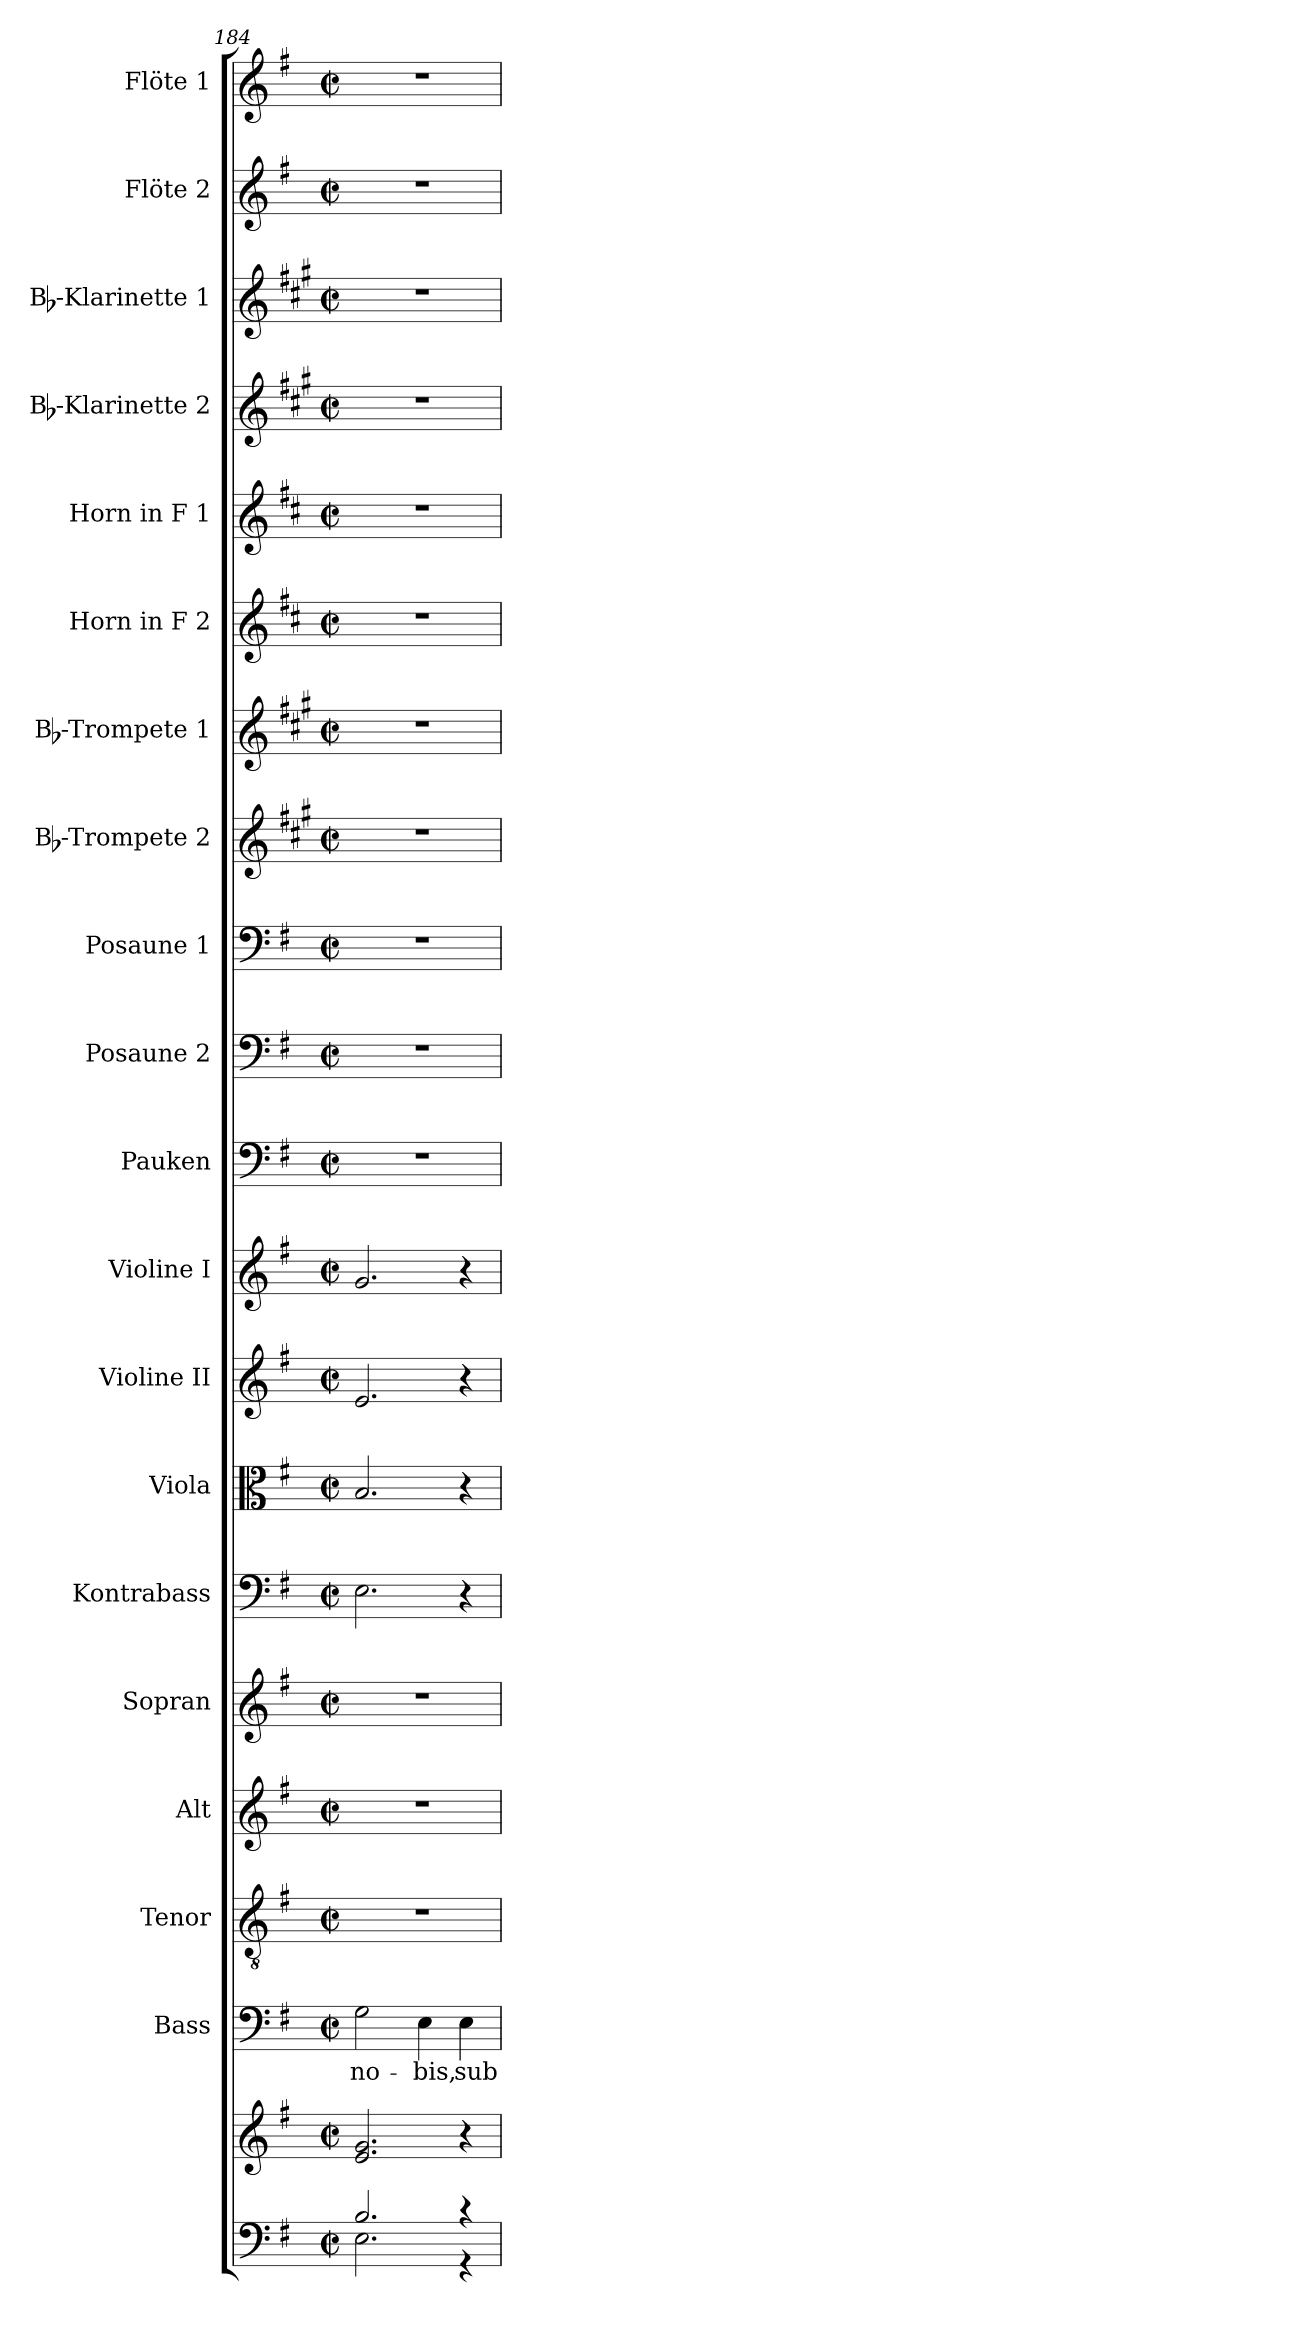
**kern	**kern	**kern	**text	**kern	**kern	**kern	**kern	**kern	**kern	**kern	**kern	**kern	**kern	**kern	**kern	**kern	**kern	**kern	**kern	**kern	**kern
*part20	*part20	*part19	*part19	*part18	*part17	*part16	*part15	*part14	*part13	*part12	*part11	*part10	*part9	*part8	*part7	*part6	*part5	*part4	*part3	*part2	*part1
*staff21	*staff20	*staff19	*staff19	*staff18	*staff17	*staff16	*staff15	*staff14	*staff13	*staff12	*staff11	*staff10	*staff9	*staff8	*staff7	*staff6	*staff5	*staff4	*staff3	*staff2	*staff1
*	*	*I"Bass	*	*I"Tenor	*I"Alt	*I"Sopran	*I"Kontrabass	*I"Viola	*I"Violine II	*I"Violine I	*I"Pauken	*I"Posaune 2	*I"Posaune 1	*I"Bb-Trompete 2	*I"Bb-Trompete 1	*I"Horn in F 2	*I"Horn in F 1	*I"Bb-Klarinette 2	*I"Bb-Klarinette 1	*I"Flöte 2	*I"Flöte 1
*	*	*I'B.	*	*I'T.	*I'A.	*I'S.	*I'Kb.	*I'Vla.	*I'Vl. II	*I'Vl. I	*I'Pk.	*I'Pos. 2	*I'Pos. 1	*I'Bb Trp. 2	*I'Bb Trp. 1	*	*	*I'Bb Kl. 2	*I'Bb Kl. 1	*I'Fl. 2	*I'Fl. 1
*clefF4	*clefG2	*clefF4	*	*clefGv2	*clefG2	*clefG2	*clefF4	*clefC3	*clefG2	*clefG2	*clefF4	*clefF4	*clefF4	*clefG2	*clefG2	*clefG2	*clefG2	*clefG2	*clefG2	*clefG2	*clefG2
*	*	*	*	*	*	*	*ITrd7c12	*	*	*	*	*	*	*ITrd1c2	*ITrd1c2	*ITrd4c7	*ITrd4c7	*ITrd1c2	*ITrd1c2	*	*
*k[f#]	*k[f#]	*k[f#]	*	*k[f#]	*k[f#]	*k[f#]	*k[f#]	*k[f#]	*k[f#]	*k[f#]	*k[f#]	*k[f#]	*k[f#]	*k[f#]	*k[f#]	*k[f#]	*k[f#]	*k[f#]	*k[f#]	*k[f#]	*k[f#]
*G:	*G:	*G:	*	*G:	*G:	*G:	*G:	*G:	*G:	*G:	*G:	*G:	*G:	*G:	*G:	*G:	*G:	*G:	*G:	*G:	*G:
*M2/2	*M2/2	*M2/2	*	*M2/2	*M2/2	*M2/2	*M2/2	*M2/2	*M2/2	*M2/2	*M2/2	*M2/2	*M2/2	*M2/2	*M2/2	*M2/2	*M2/2	*M2/2	*M2/2	*M2/2	*M2/2
*met(c|)	*met(c|)	*met(c|)	*	*met(c|)	*met(c|)	*met(c|)	*met(c|)	*met(c|)	*met(c|)	*met(c|)	*met(c|)	*met(c|)	*met(c|)	*met(c|)	*met(c|)	*met(c|)	*met(c|)	*met(c|)	*met(c|)	*met(c|)	*met(c|)
=184	=184	=184	=184	=184	=184	=184	=184	=184	=184	=184	=184	=184	=184	=184	=184	=184	=184	=184	=184	=184	=184
*^	*	*	*	*	*	*	*	*	*	*	*	*	*	*	*	*	*	*	*	*	*
!	!	!	!	!LO:LY:b	!	!	!	!	!	!	!	!	!	!	!	!	!	!	!	!	!	!
2.B/	2.E\	2.e/ 2.g/	2G\	no-	1r	1r	1r	2.EE\	2.B/	2.e/	2.g/	1r	1r	1r	1r	1r	1r	1r	1r	1r	1r	1r
!	!	!	!	!LO:LY:b	!	!	!	!	!	!	!	!	!	!	!	!	!	!	!	!	!	!
.	.	.	4E\	-bis,	.	.	.	.	.	.	.	.	.	.	.	.	.	.	.	.	.	.
!	!	!	!	!LO:LY:b	!	!	!	!	!	!	!	!	!	!	!	!	!	!	!	!	!	!
4r	4r	4r	4E\	sub	.	.	.	4r	4r	4r	4r	.	.	.	.	.	.	.	.	.	.	.
*v	*v	*	*	*	*	*	*	*	*	*	*	*	*	*	*	*	*	*	*	*	*	*
=	=	=	=	=	=	=	=	=	=	=	=	=	=	=	=	=	=	=	=	=	=
*-	*-	*-	*-	*-	*-	*-	*-	*-	*-	*-	*-	*-	*-	*-	*-	*-	*-	*-	*-	*-	*-
